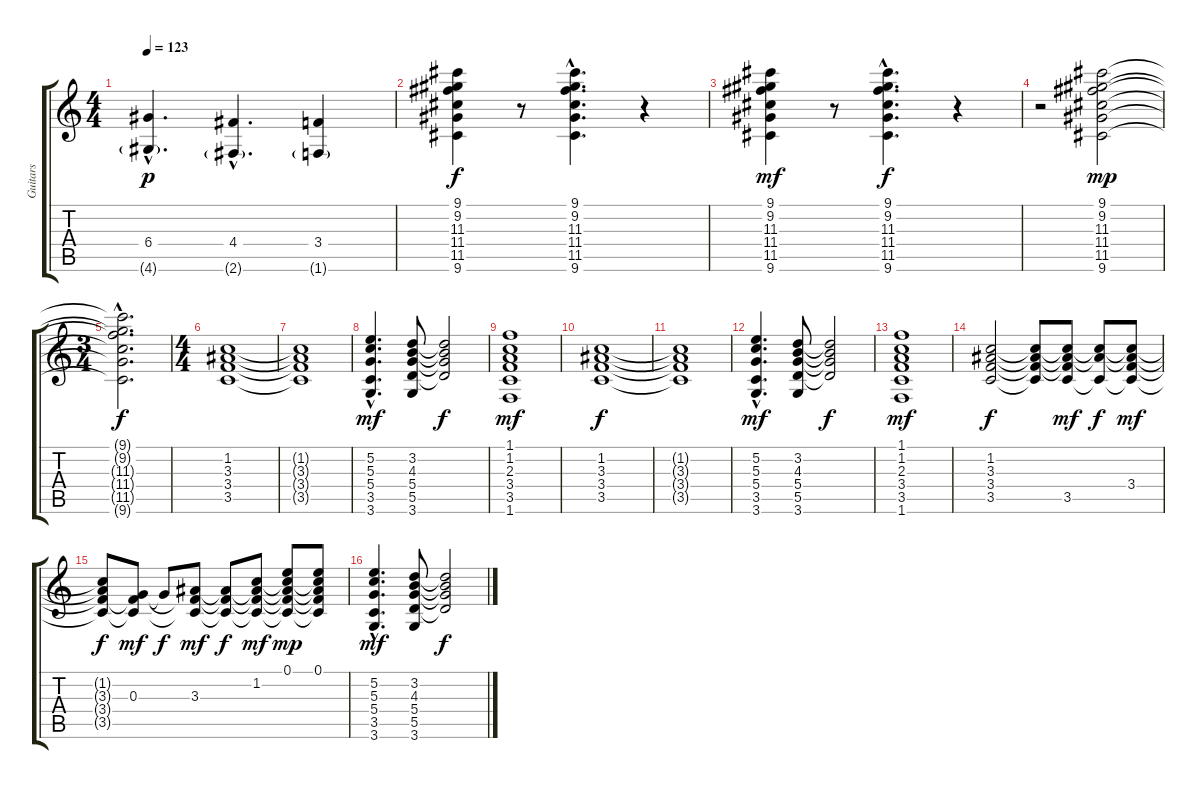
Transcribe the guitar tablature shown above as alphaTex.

\track ("Guitars" "Guitars") {instrument overdrivenguitar}
\staff {score tabs}
\tuning (E4 B3 G3 D3 A2 E2) {hide}
\ts (4 4)
\tempo 123
\clef g2
\ks c
(6.4{hac} 4.6{g hac}).4{d dy p} (4.4{hac} 2.6{g hac}).4{d} (3.4 1.6{g}).4 |
(9.1 9.2 11.3 11.4 11.5 9.6).4{dy f} r.8 (9.1{hac} 9.2{hac} 11.3{hac} 11.4{hac} 11.5{hac} 9.6{hac}).4{d} r.4 |
(9.1 9.2 11.3 11.4 11.5 9.6).4{dy mf} r.8 (9.1{hac} 9.2{hac} 11.3{hac} 11.4{hac} 11.5{hac} 9.6{hac}).4{d dy f} r.4 |
r.2 (9.1 9.2 11.3 11.4 11.5 9.6).2{dy mp} |
\ts (3 4)
(9.1{hac t} 9.2{hac t} 11.3{hac t} 11.4{hac t} 11.5{hac t} 9.6{hac t}).2{d dy f} |
\ts (4 4)
(1.2 3.3 3.4 3.5).1 |
(1.2{t} 3.3{t} 3.4{t} 3.5{t}).1 |
(5.2{hac} 5.3{hac} 5.4{hac} 3.5{hac} 3.6{hac}).4{d dy mf} (3.2 4.3 5.4 5.5 3.6).8 (3.2{t} 4.3{t} 5.4{t} 5.5{t}).2{dy f} |
(1.1 1.2 2.3 3.4 3.5 1.6).1{dy mf} |
(1.2 3.3 3.4 3.5).1{dy f} |
(1.2{t} 3.3{t} 3.4{t} 3.5{t}).1 |
(5.2{hac} 5.3{hac} 5.4{hac} 3.5{hac} 3.6{hac}).4{d dy mf} (3.2 4.3 5.4 5.5 3.6).8 (3.2{t} 4.3{t} 5.4{t} 5.5{t}).2{dy f} |
(1.1 1.2 2.3 3.4 3.5 1.6).1{dy mf} |
(1.2 3.3 3.4 3.5).2{dy f} (1.2{t} 3.3{t} 3.4{t} 3.5{t}).8 (1.2{t} 3.3{t} 3.4{t} 3.5).8{dy mf} (1.2{t} 3.3{t} 3.5{t}).8{dy f} (1.2{t} 3.3{t} 3.4 3.5{t}).8{dy mf} |
(1.2{t} 3.3{t} 3.4{t} 3.5{t}).8{dy f} (0.3 3.4{t} 3.5{t}).8{dy mf} 0.3{t}.8{dy f} (3.3 3.4{t} 3.5{t}).8{dy mf} (3.3{t} 3.4{t} 3.5{t}).8{dy f} (1.2 3.3{t} 3.4{t} 3.5{t}).8{dy mf} (0.1 1.2{t} 3.3{t} 3.4{t} 3.5{t}).8{dy mp} (0.1 1.2{t} 3.3{t} 3.4{t} 3.5{t}).8 |
(5.2{hac} 5.3{hac} 5.4{hac} 3.5{hac} 3.6{hac}).4{d dy mf} (3.2 4.3 5.4 5.5 3.6).8 (3.2{t} 4.3{t} 5.4{t} 5.5{t}).2{dy f}
